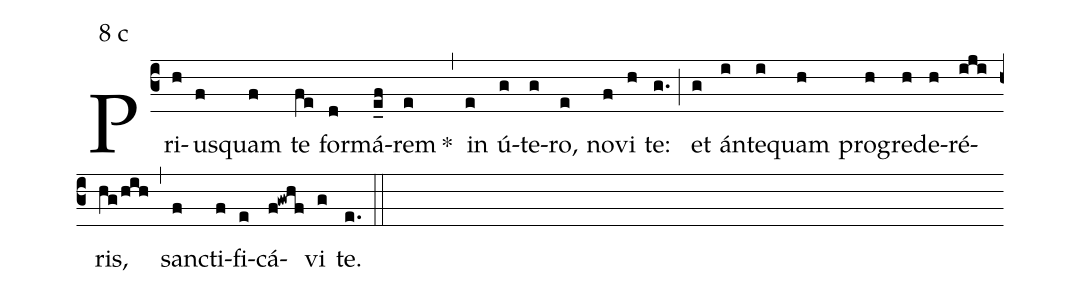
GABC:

mode:8 c;
%%
(c3) Pri(h)us(f)quam(f) te(fe) for(d)má(e_f)rem(e) *()(,) in(e) ú(g)te(g)ro,(e) no(f)vi(h) te:(g.) (;) et(g) án(i)te(i)quam(h) pro(h)gre(h)de(h)ré(iji)ris,(hg/hih) (,) sanc(f)ti(f)fi(e)cá(f!gwhf)vi(g) te.(e.) (::)
